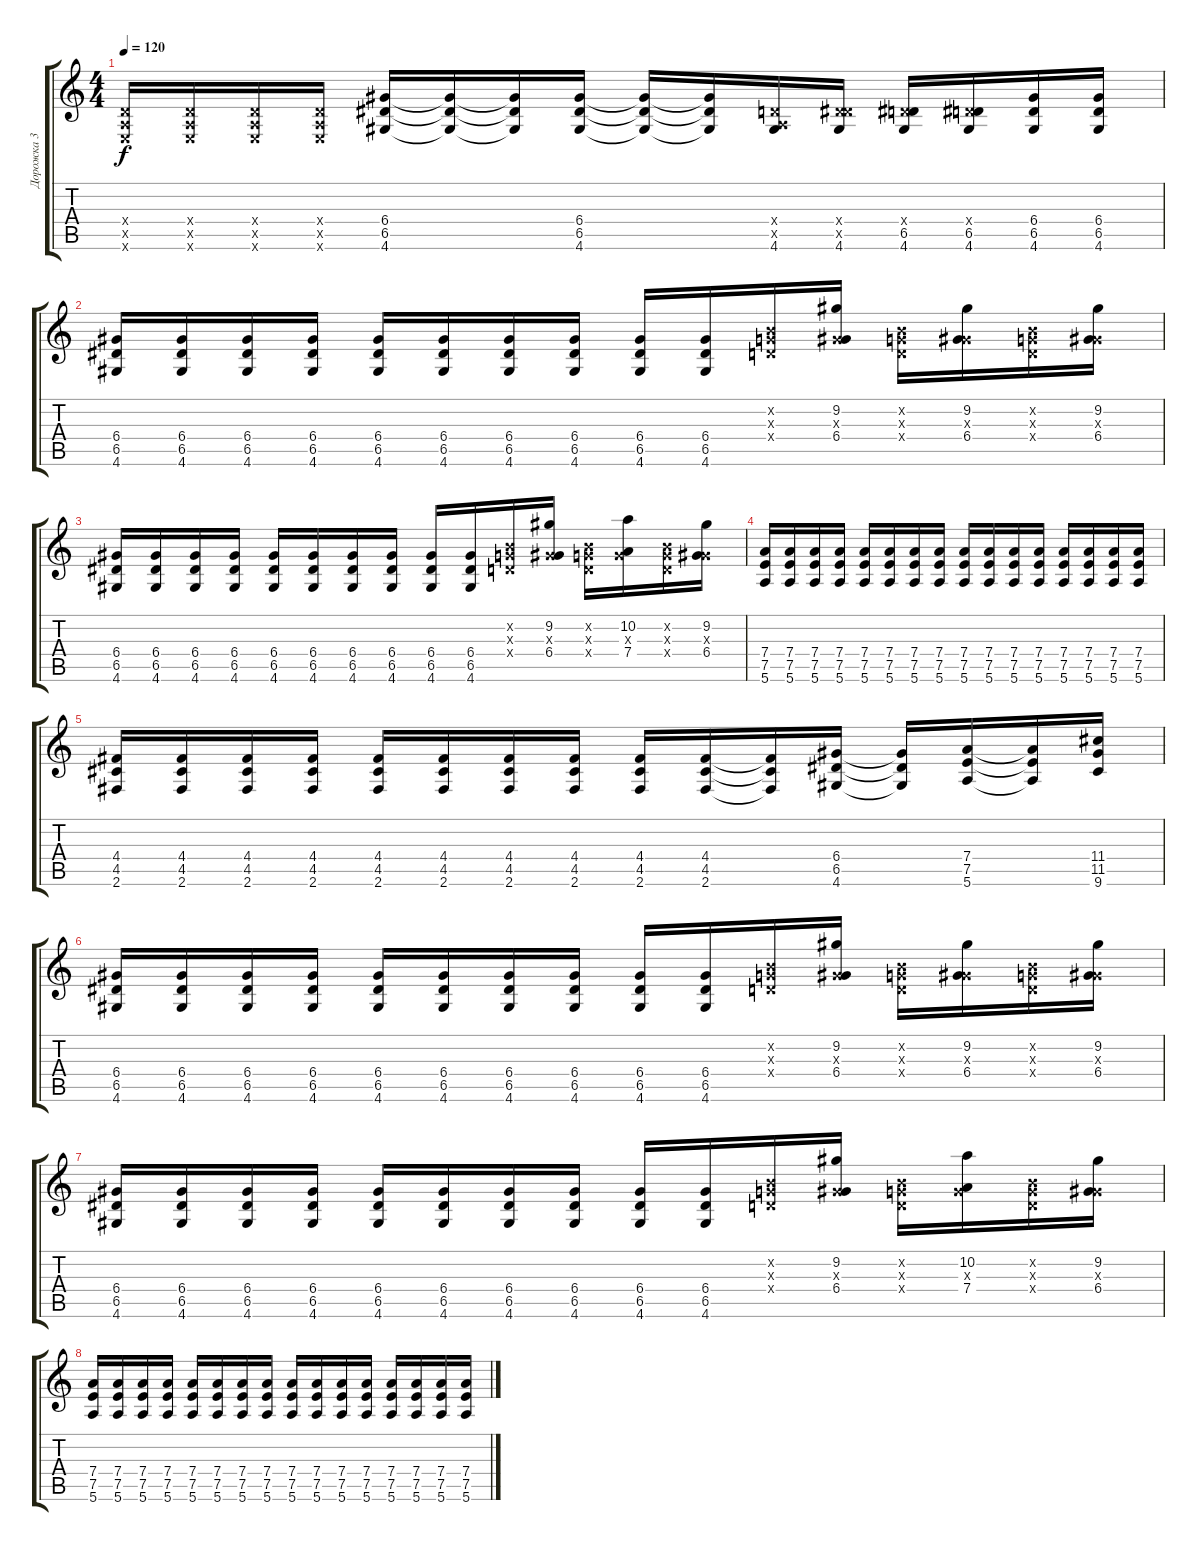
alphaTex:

\track ("Дорожка 3" "Дорожка 3") {instrument distortionguitar}
\staff {score tabs}
\tuning (E4 B3 G3 D3 A2 E2) {hide}
\ts (4 4)
\tempo 120
\clef g2
\ks c
(0.4{x} 0.5{x} 0.6{x}).16{dy f} (0.4{x} 0.5{x} 0.6{x}).16 (0.4{x} 0.5{x} 0.6{x}).16 (0.4{x} 0.5{x} 0.6{x}).16 (6.4 6.5 4.6).16 (6.4{t} 6.5{t} 4.6{t}).16 (6.4{t} 6.5{t} 4.6{t}).16 (6.4 6.5 4.6).16 (6.4{t} 6.5{t} 4.6{t}).16 (6.4{t} 6.5{t} 4.6{t}).16 (0.4{x} 0.5{x} 4.6).16 (0.4{x} 6.5{x} 4.6).16 (0.4{x} 6.5 4.6).16 (0.4{x} 6.5 4.6).16 (6.4 6.5 4.6).16 (6.4 6.5 4.6).16 |
(6.4 6.5 4.6).16 (6.4 6.5 4.6).16 (6.4 6.5 4.6).16 (6.4 6.5 4.6).16 (6.4 6.5 4.6).16 (6.4 6.5 4.6).16 (6.4 6.5 4.6).16 (6.4 6.5 4.6).16 (6.4 6.5 4.6).16 (6.4 6.5 4.6).16 (0.2{x} 0.3{x} 0.4{x}).16 (9.2 0.3{x} 6.4).16 (0.2{x} 0.3{x} 0.4{x}).16 (9.2 0.3{x} 6.4).16 (0.2{x} 0.3{x} 0.4{x}).16 (9.2 0.3{x} 6.4).16 |
(6.4 6.5 4.6).16 (6.4 6.5 4.6).16 (6.4 6.5 4.6).16 (6.4 6.5 4.6).16 (6.4 6.5 4.6).16 (6.4 6.5 4.6).16 (6.4 6.5 4.6).16 (6.4 6.5 4.6).16 (6.4 6.5 4.6).16 (6.4 6.5 4.6).16 (0.2{x} 0.3{x} 0.4{x}).16 (9.2 0.3{x} 6.4).16 (0.2{x} 0.3{x} 0.4{x}).16 (10.2 0.3{x} 7.4).16 (0.2{x} 0.3{x} 0.4{x}).16 (9.2 0.3{x} 6.4).16 |
(7.4 7.5 5.6).16 (7.4 7.5 5.6).16 (7.4 7.5 5.6).16 (7.4 7.5 5.6).16 (7.4 7.5 5.6).16 (7.4 7.5 5.6).16 (7.4 7.5 5.6).16 (7.4 7.5 5.6).16 (7.4 7.5 5.6).16 (7.4 7.5 5.6).16 (7.4 7.5 5.6).16 (7.4 7.5 5.6).16 (7.4 7.5 5.6).16 (7.4 7.5 5.6).16 (7.4 7.5 5.6).16 (7.4 7.5 5.6).16 |
(4.4 4.5 2.6).16 (4.4 4.5 2.6).16 (4.4 4.5 2.6).16 (4.4 4.5 2.6).16 (4.4 4.5 2.6).16 (4.4 4.5 2.6).16 (4.4 4.5 2.6).16 (4.4 4.5 2.6).16 (4.4 4.5 2.6).16 (4.4 4.5 2.6).16 (4.4{t} 4.5{t} 2.6{t}).16 (6.4 6.5 4.6).16 (6.4{t} 6.5{t} 4.6{t}).16 (7.4 7.5 5.6).16 (7.4{t} 7.5{t} 5.6{t}).16 (11.4 11.5 9.6).16 |
(6.4 6.5 4.6).16 (6.4 6.5 4.6).16 (6.4 6.5 4.6).16 (6.4 6.5 4.6).16 (6.4 6.5 4.6).16 (6.4 6.5 4.6).16 (6.4 6.5 4.6).16 (6.4 6.5 4.6).16 (6.4 6.5 4.6).16 (6.4 6.5 4.6).16 (0.2{x} 0.3{x} 0.4{x}).16 (9.2 0.3{x} 6.4).16 (0.2{x} 0.3{x} 0.4{x}).16 (9.2 0.3{x} 6.4).16 (0.2{x} 0.3{x} 0.4{x}).16 (9.2 0.3{x} 6.4).16 |
(6.4 6.5 4.6).16 (6.4 6.5 4.6).16 (6.4 6.5 4.6).16 (6.4 6.5 4.6).16 (6.4 6.5 4.6).16 (6.4 6.5 4.6).16 (6.4 6.5 4.6).16 (6.4 6.5 4.6).16 (6.4 6.5 4.6).16 (6.4 6.5 4.6).16 (0.2{x} 0.3{x} 0.4{x}).16 (9.2 0.3{x} 6.4).16 (0.2{x} 0.3{x} 0.4{x}).16 (10.2 0.3{x} 7.4).16 (0.2{x} 0.3{x} 0.4{x}).16 (9.2 0.3{x} 6.4).16 |
(7.4 7.5 5.6).16 (7.4 7.5 5.6).16 (7.4 7.5 5.6).16 (7.4 7.5 5.6).16 (7.4 7.5 5.6).16 (7.4 7.5 5.6).16 (7.4 7.5 5.6).16 (7.4 7.5 5.6).16 (7.4 7.5 5.6).16 (7.4 7.5 5.6).16 (7.4 7.5 5.6).16 (7.4 7.5 5.6).16 (7.4 7.5 5.6).16 (7.4 7.5 5.6).16 (7.4 7.5 5.6).16 (7.4 7.5 5.6).16
